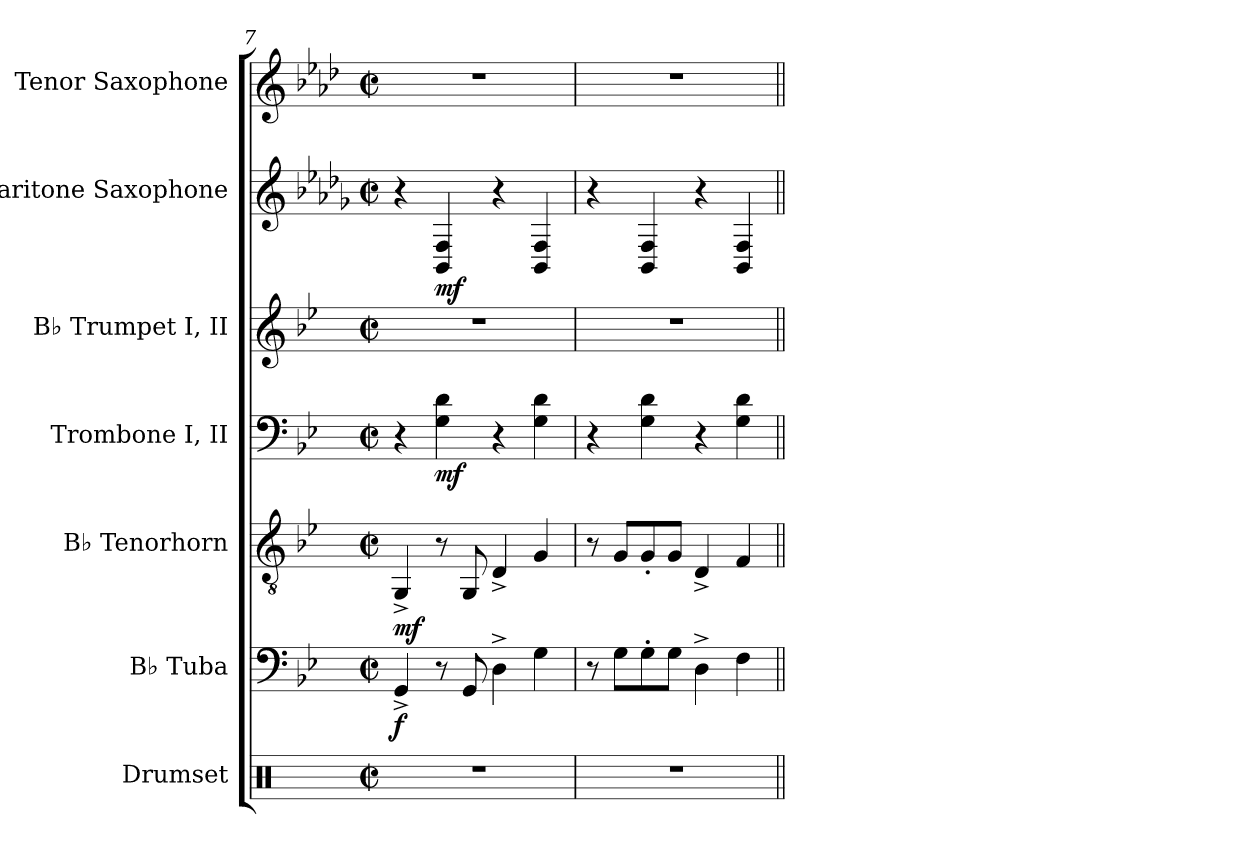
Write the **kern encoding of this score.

**kern	**kern	**dynam	**kern	**dynam	**kern	**dynam	**kern	**kern	**dynam	**kern
*part7	*part6	*part6	*part5	*part5	*part4	*part4	*part3	*part2	*part2	*part1
*staff7	*staff6	*staff6	*staff5	*staff5	*staff4	*staff4	*staff3	*staff2	*staff2	*staff1
*I"Drumset	*I"B♭ Tuba	*	*I"B♭ Tenorhorn	*	*I"Trombone I, II	*	*I"B♭ Trumpet I, II	*I"Baritone Saxophone	*	*I"Tenor Saxophone
*I'D. Set	*I'B♭ Tba.	*	*I'B♭ Tenh.	*	*I'Tbn. I, II	*	*I'B♭ Tpt. I, II	*I'Bar. Sax.	*	*I'T. Sax.
*clefX	*clefF4	*	*clefGv2	*	*clefF4	*	*clefG2	*clefG2	*	*clefG2
*	*	*	*ITrd1c2	*	*	*	*ITrd1c2	*ITrd12c21	*	*ITrd8c14
*k[]	*k[b-e-]	*	*k[b-e-a-d-]	*	*k[b-e-]	*	*k[b-e-a-d-]	*k[b-e-a-d-g-]	*	*k[b-e-a-d-]
*M2/2	*M2/2	*	*M2/2	*	*M2/2	*	*M2/2	*M2/2	*	*M2/2
*met(c|)	*met(c|)	*	*met(c|)	*	*met(c|)	*	*met(c|)	*met(c|)	*	*met(c|)
=7	=7	=7	=7	=7	=7	=7	=7	=7	=7	=7
!	!	!LO:DY:b	!	!LO:DY:b	!	!	!	!	!	!
1r	4GG^	f	4FF^	mf	4r	.	1r	4r	.	1r
!	!	!	!	!	!	!LO:DY:b	!	!	!LO:DY:b	!
.	8r	.	8r	.	4G 4d	mf	.	4BBB- 4FF!	mf	.
.	8GG	.	8FF	.	.	.	.	.	.	.
.	4D^	.	4C^	.	4r	.	.	4r	.	.
.	4G	.	4F	.	4G 4d	.	.	4BBB- 4FF!	.	.
=8	=8	=8	=8	=8	=8	=8	=8	=8	=8	=8
1r	8r	.	8r	.	4r	.	1r	4r	.	1r
.	8GL	.	8FL	.	.	.	.	.	.	.
.	8G'	.	8F'	.	4G 4d	.	.	4BBB- 4FF!	.	.
.	8GJ	.	8FJ	.	.	.	.	.	.	.
.	4D^	.	4C^	.	4r	.	.	4r	.	.
.	4F	.	4E-	.	4G 4d	.	.	4BBB- 4FF!	.	.
=||	=||	=||	=||	=||	=||	=||	=||	=||	=||	=||
*-	*-	*-	*-	*-	*-	*-	*-	*-	*-	*-
